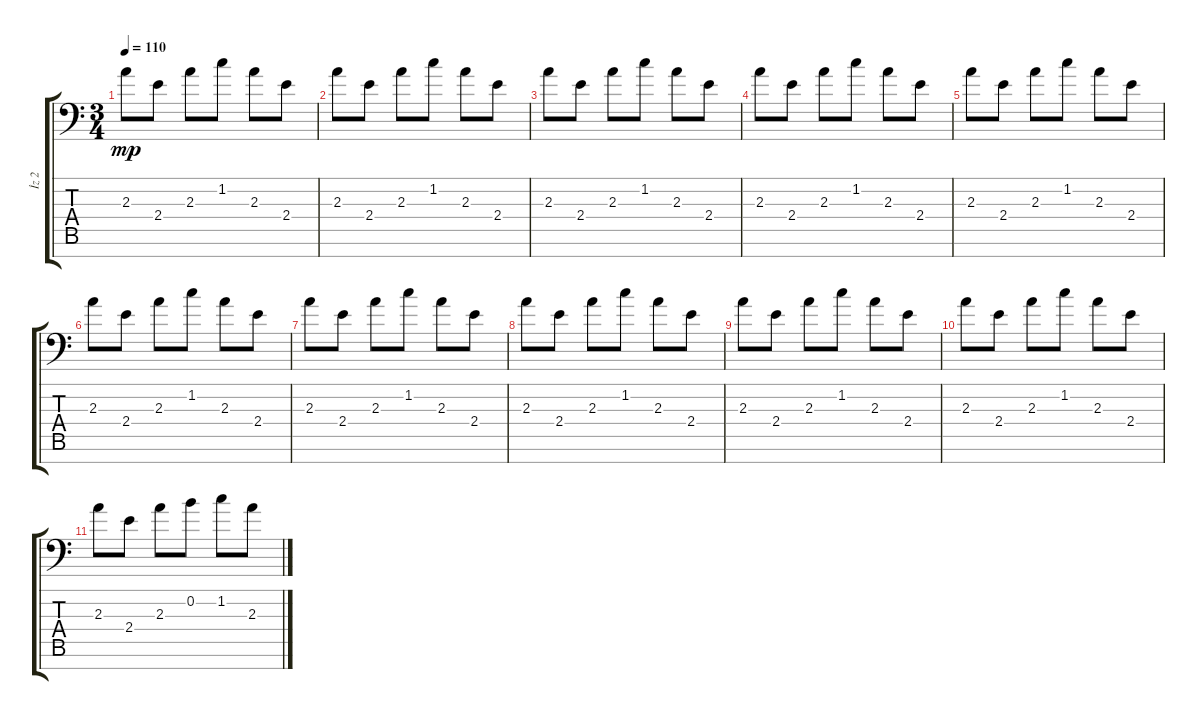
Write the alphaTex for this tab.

\track ("İz 2" "İz 2") {instrument overdrivenguitar}
\staff {score tabs}
\tuning (E4 B3 G3 D3 A2 E2 A1) {hide}
\ts (3 4)
\tempo 110
\clef f4
\ks c
2.3.8{dy mp} 2.4.8 2.3.8 1.2.8 2.3.8 2.4.8 |
2.3.8 2.4.8 2.3.8 1.2.8 2.3.8 2.4.8 |
2.3.8 2.4.8 2.3.8 1.2.8 2.3.8 2.4.8 |
2.3.8 2.4.8 2.3.8 1.2.8 2.3.8 2.4.8 |
2.3.8 2.4.8 2.3.8 1.2.8 2.3.8 2.4.8 |
2.3.8 2.4.8 2.3.8 1.2.8 2.3.8 2.4.8 |
2.3.8 2.4.8 2.3.8 1.2.8 2.3.8 2.4.8 |
2.3.8 2.4.8 2.3.8 1.2.8 2.3.8 2.4.8 |
2.3.8 2.4.8 2.3.8 1.2.8 2.3.8 2.4.8 |
2.3.8 2.4.8 2.3.8 1.2.8 2.3.8 2.4.8 |
2.3.8 2.4.8 2.3.8 0.2.8 1.2.8 2.3.8
